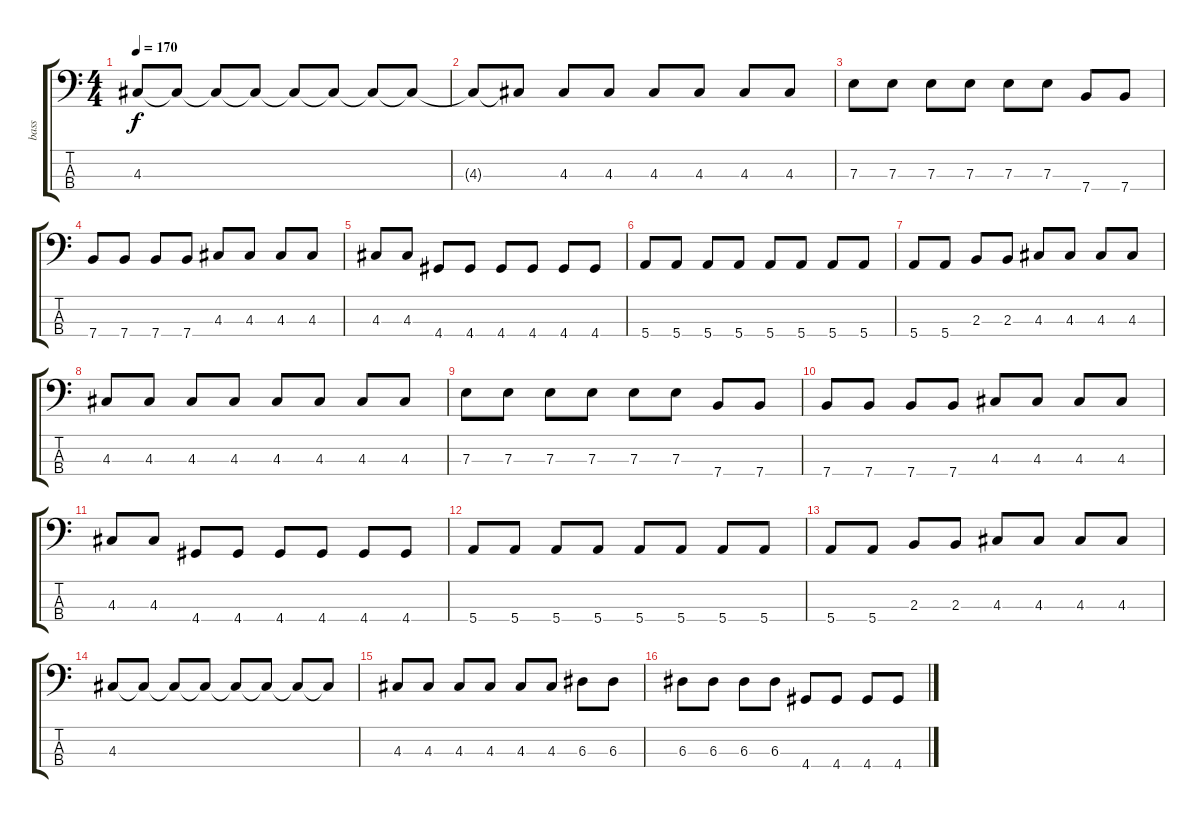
\track ("bass" "bass") {instrument electricbassfinger}
\staff {score tabs}
\tuning (G2 D2 A1 E1) {hide}
\ts (4 4)
\tempo 170
\clef f4
\ks c
4.3{t}.8{dy f} 4.3{t}.8 4.3{t}.8 4.3{t}.8 4.3{t}.8 4.3{t}.8 4.3{t}.8 4.3{t}.8 |
4.3{t}.8 4.3{t}.8 4.3.8 4.3.8 4.3.8 4.3.8 4.3.8 4.3.8 |
7.3.8 7.3.8 7.3.8 7.3.8 7.3.8 7.3.8 7.4.8 7.4.8 |
7.4.8 7.4.8 7.4.8 7.4.8 4.3.8 4.3.8 4.3.8 4.3.8 |
4.3.8 4.3.8 4.4.8 4.4.8 4.4.8 4.4.8 4.4.8 4.4.8 |
5.4.8 5.4.8 5.4.8 5.4.8 5.4.8 5.4.8 5.4.8 5.4.8 |
5.4.8 5.4.8 2.3.8 2.3.8 4.3.8 4.3.8 4.3.8 4.3.8 |
4.3.8 4.3.8 4.3.8 4.3.8 4.3.8 4.3.8 4.3.8 4.3.8 |
7.3.8 7.3.8 7.3.8 7.3.8 7.3.8 7.3.8 7.4.8 7.4.8 |
7.4.8 7.4.8 7.4.8 7.4.8 4.3.8 4.3.8 4.3.8 4.3.8 |
4.3.8 4.3.8 4.4.8 4.4.8 4.4.8 4.4.8 4.4.8 4.4.8 |
5.4.8 5.4.8 5.4.8 5.4.8 5.4.8 5.4.8 5.4.8 5.4.8 |
5.4.8 5.4.8 2.3.8 2.3.8 4.3.8 4.3.8 4.3.8 4.3.8 |
4.3.8 4.3{t}.8 4.3{t}.8 4.3{t}.8 4.3{t}.8 4.3{t}.8 4.3{t}.8 4.3{t}.8 |
4.3.8 4.3.8 4.3.8 4.3.8 4.3.8 4.3.8 6.3.8 6.3.8 |
6.3.8 6.3.8 6.3.8 6.3.8 4.4.8 4.4.8 4.4.8 4.4.8
